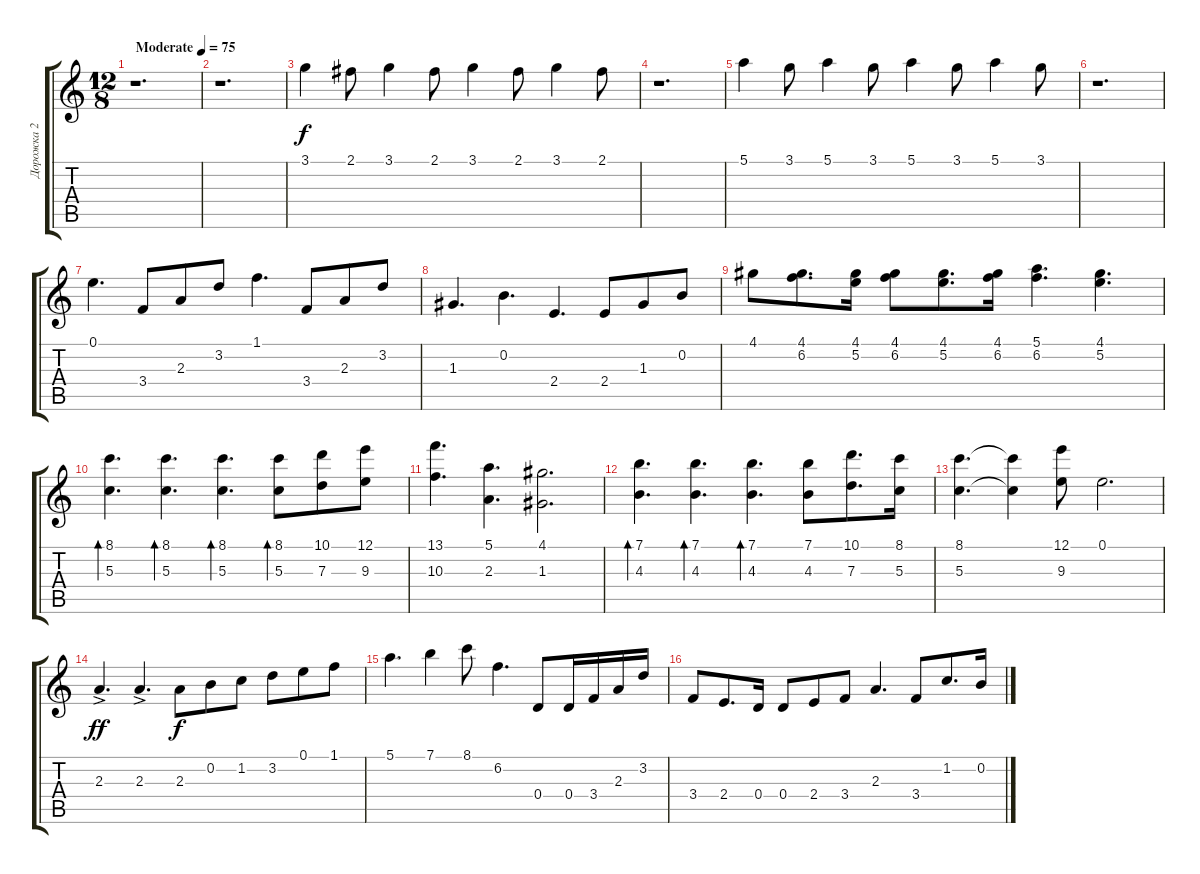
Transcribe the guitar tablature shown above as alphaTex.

\track ("Дорожка 2" "Дорожка 2") {instrument acousticguitarsteel}
\staff {score tabs}
\tuning (E4 B3 G3 D3 A2 E2) {hide}
\ts (12 8)
\tempo (75 "Moderate")
\clef g2
\ks c
r.1{d dy f instrument acousticguitarsteel} |
r.1{d} |
3.1.4 2.1.8 3.1.4 2.1.8 3.1.4 2.1.8 3.1.4 2.1.8 |
r.1{d} |
5.1.4 3.1.8 5.1.4 3.1.8 5.1.4 3.1.8 5.1.4 3.1.8 |
r.1{d} |
0.1.4{d} 3.4.8 2.3.8 3.2.8 1.1.4{d} 3.4.8 2.3.8 3.2.8 |
1.3.4{d} 0.2.4{d} 2.4.4{d} 2.4.8 1.3.8 0.2.8 |
4.1.8 (4.1 6.2).8{d} (4.1 5.2).16 (4.1 6.2).8 (4.1 5.2).8{d} (4.1 6.2).16 (5.1 6.2).4{d} (4.1 5.2).4{d} |
(8.1 5.3).4{d bd 120} (8.1 5.3).4{d bd 120} (8.1 5.3).4{d bd 120} (8.1 5.3).8{bd 120} (10.1 7.3).8 (12.1 9.3).8 |
(13.1 10.3).4{d} (5.1 2.3).4{d} (4.1 1.3).2{d} |
(7.1 4.3).4{d bd 120} (7.1 4.3).4{d bd 120} (7.1 4.3).4{d bd 120} (7.1 4.3).8 (10.1 7.3).8{d} (8.1 5.3).16 |
(8.1 5.3).4{d} (8.1{t} 5.3{t}).4 (12.1 9.3).8 0.1.2{d} |
2.3{ac}.4{d dy ff} 2.3{ac}.4{d} 2.3.8{dy f} 0.2.8 1.2.8 3.2.8 0.1.8 1.1.8 |
5.1.4{d} 7.1.4 8.1.8 6.2.4{d} 0.4.8 0.4.16 3.4.16 2.3.16 3.2.16 |
3.4.8 2.4.8{d} 0.4.16 0.4.8 2.4.8 3.4.8 2.3.4{d} 3.4.8 1.2.8{d} 0.2.16
